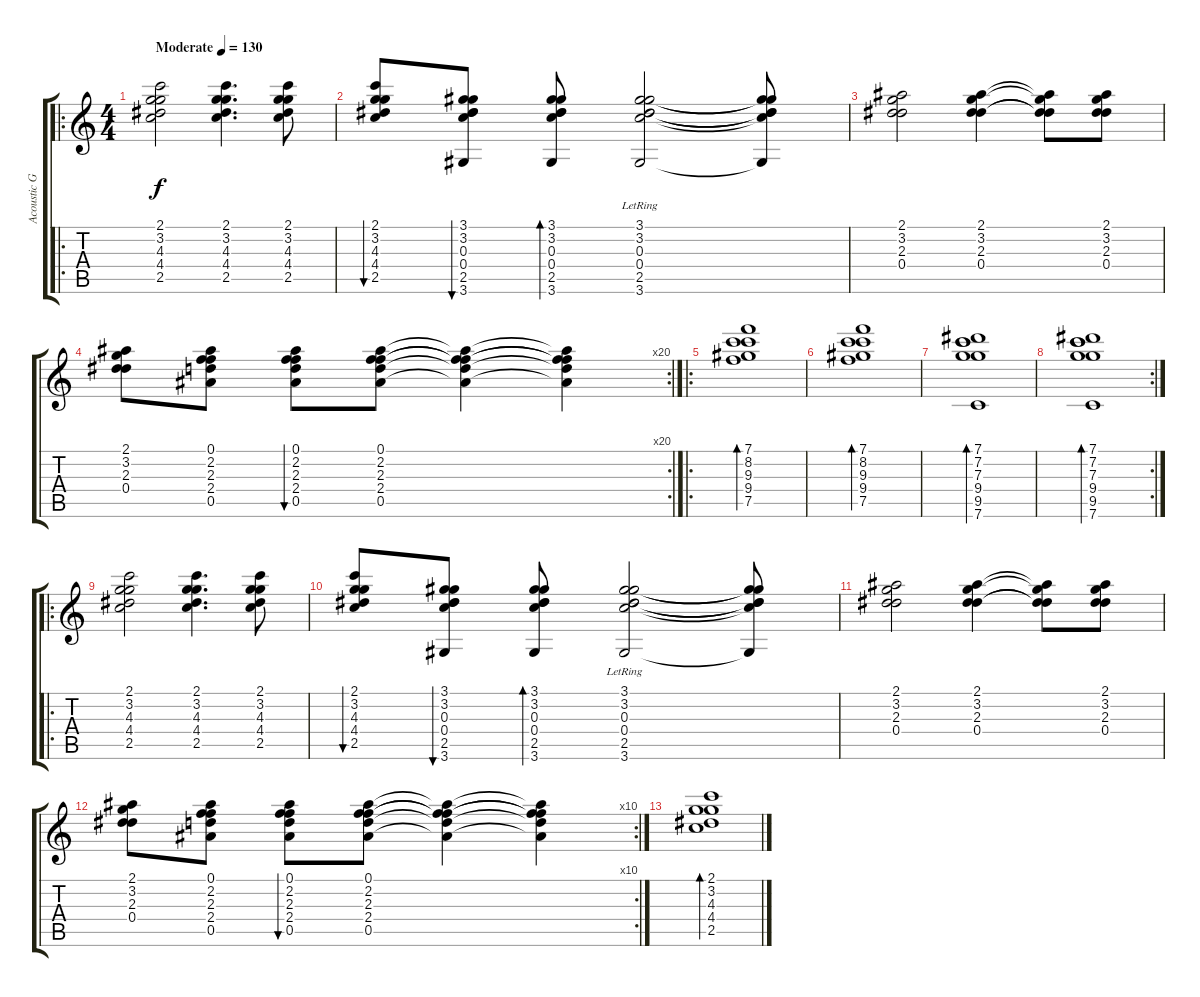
\track ("Acoustic Guitar" "Acoustic G") {instrument acousticguitarsteel}
\staff {score tabs}
\tuning (F4 C4 Ab4 Eb4 Bb3 F2) {hide}
\ro
\ts (4 4)
\tempo (130 "Moderate")
\clef g2
\ks c
(2.1 3.2 4.3 4.4 2.5).2{dy f instrument acousticguitarsteel} (2.1 3.2 4.3 4.4 2.5).4{d} (2.1 3.2 4.3 4.4 2.5).8 |
(2.1 3.2 4.3 4.4 2.5).8{bu 30} (3.1 3.2 0.3 0.4 2.5 3.6).8{bu 60} (3.1 3.2 0.3 0.4 2.5 3.6).8{bd 60} (3.1{lr} 3.2 0.3 0.4 2.5 3.6).2 (3.1{t} 3.2{t} 0.3{t} 0.4{t} 2.5{t} 3.6{t}).8 |
(2.1 3.2 2.3 0.4).2 (2.1 3.2 2.3 0.4).4 (2.1{t} 3.2{t} 2.3{t} 0.4{t}).8 (2.1 3.2 2.3 0.4).8 |
\rc 20
(2.1 3.2 2.3 0.4).8 (0.1 2.2 2.3 2.4 0.5).8 (0.1 2.2 2.3 2.4 0.5).8{bu 60} (0.1 2.2 2.3 2.4 0.5).8 (0.1{t} 2.2{t} 2.3{t} 2.4{t} 0.5{t}).4 (0.1{t} 2.2{t} 2.3{t} 2.4{t} 0.5{t}).4 |
\ro
(7.1 8.2 9.3 9.4 7.5).1{bd 240} |
(7.1 8.2 9.3 9.4 7.5).1{bd 240} |
(7.1 7.2 7.3 9.4 9.5 7.6).1{bd 240} |
\rc 2
(7.1 7.2 7.3 9.4 9.5 7.6).1{bd 240} |
\ro
(2.1 3.2 4.3 4.4 2.5).2 (2.1 3.2 4.3 4.4 2.5).4{d} (2.1 3.2 4.3 4.4 2.5).8 |
(2.1 3.2 4.3 4.4 2.5).8{bu 30} (3.1 3.2 0.3 0.4 2.5 3.6).8{bu 60} (3.1 3.2 0.3 0.4 2.5 3.6).8{bd 60} (3.1{lr} 3.2 0.3 0.4 2.5 3.6).2 (3.1{t} 3.2{t} 0.3{t} 0.4{t} 2.5{t} 3.6{t}).8 |
(2.1 3.2 2.3 0.4).2 (2.1 3.2 2.3 0.4).4 (2.1{t} 3.2{t} 2.3{t} 0.4{t}).8 (2.1 3.2 2.3 0.4).8 |
\rc 10
(2.1 3.2 2.3 0.4).8 (0.1 2.2 2.3 2.4 0.5).8 (0.1 2.2 2.3 2.4 0.5).8{bu 60} (0.1 2.2 2.3 2.4 0.5).8 (0.1{t} 2.2{t} 2.3{t} 2.4{t} 0.5{t}).4 (0.1{t} 2.2{t} 2.3{t} 2.4{t} 0.5{t}).4 |
(2.1 3.2 4.3 4.4 2.5).1{bd 240}
